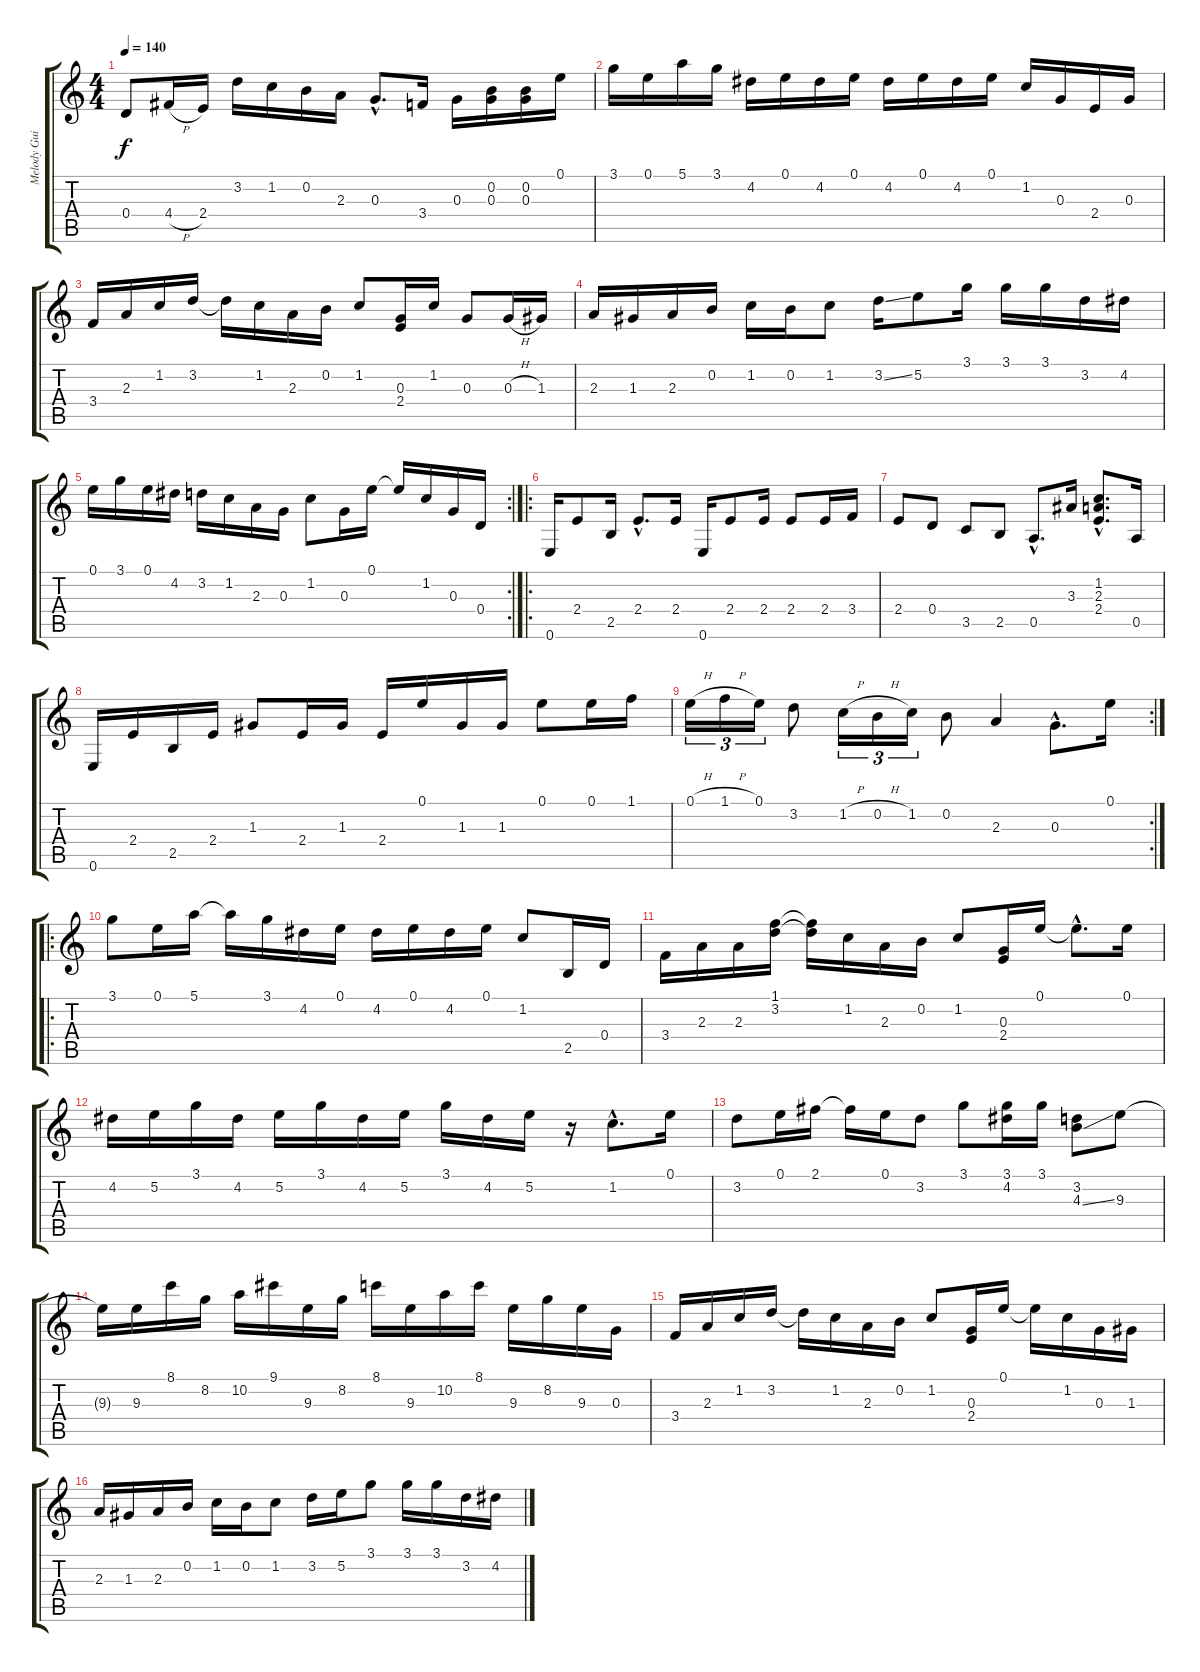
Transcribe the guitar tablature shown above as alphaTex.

\track ("Melody Guitar" "Melody Gui") {instrument acousticguitarsteel}
\staff {score tabs}
\tuning (E4 B3 G3 D3 A2 E2) {hide}
\ts (4 4)
\tempo 140
\clef g2
\ks c
0.4.8{dy f} 4.4{h}.16 2.4.16 3.2.16 1.2.16 0.2.16 2.3.16 0.3{hac}.8{d} 3.4.16 0.3.16 (0.2 0.3).16 (0.2 0.3).16 0.1.16 |
3.1.16 0.1.16 5.1.16 3.1.16 4.2.16 0.1.16 4.2.16 0.1.16 4.2.16 0.1.16 4.2.16 0.1.16 1.2.16 0.3.16 2.4.16 0.3.16 |
3.4.16 2.3.16 1.2.16 3.2.16 3.2{t}.16 1.2.16 2.3.16 0.2.16 1.2.8 (0.3 2.4).16 1.2.16 0.3.8 0.3{h}.16 1.3.16 |
2.3.16 1.3.16 2.3.16 0.2.16 1.2.16 0.2.16 1.2.8 3.2{ss}.16 5.2.8 3.1.16 3.1.16 3.1.16 3.2.16 4.2.16 |
\rc 2
0.1.16 3.1.16 0.1.16 4.2.16 3.2.16 1.2.16 2.3.16 0.3.16 1.2.8 0.3.16 0.1.16 0.1{t}.16 1.2.16 0.3.16 0.4.16 |
\ro
0.6.16 2.4.8 2.5.16 2.4{hac}.8{d} 2.4.16 0.6.16 2.4.8 2.4.16 2.4.8 2.4.16 3.4.16 |
2.4.8 0.4.8 3.5.8 2.5.8 0.5{hac}.8{d} 3.3.16 (1.2{hac} 2.3{hac} 2.4{hac}).8{d} 0.5.16 |
0.6.16 2.4.16 2.5.16 2.4.16 1.3.8 2.4.16 1.3.16 2.4.16 0.1.16 1.3.16 1.3.16 0.1.8 0.1.16 1.1.16 |
\rc 2
0.1{h}.16{tu (3 2)} 1.1{h}.16{tu (3 2)} 0.1.16{tu (3 2)} 3.2.8 1.2{h}.16{tu (3 2)} 0.2{h}.16{tu (3 2)} 1.2.16{tu (3 2)} 0.2.8 2.3.4 0.3{hac}.8{d} 0.1.16 |
\ro
3.1.8 0.1.16 5.1.16 5.1{t}.16 3.1.16 4.2.16 0.1.16 4.2.16 0.1.16 4.2.16 0.1.16 1.2.8 2.5.16 0.4.16 |
3.4.16 2.3.16 2.3.16 (1.1 3.2).16 (1.1{t} 3.2{t}).16 1.2.16 2.3.16 0.2.16 1.2.8 (0.3 2.4).16 0.1.16 0.1{hac t}.8{d} 0.1.16 |
4.2.16 5.2.16 3.1.16 4.2.16 5.2.16 3.1.16 4.2.16 5.2.16 3.1.16 4.2.16 5.2.16 r.16 1.2{hac}.8{d} 0.1.16 |
3.2.8 0.1.16 2.1.16 2.1{t}.16 0.1.16 3.2.8 3.1.8 (3.1 4.2).16 3.1.16 (3.2 4.3{ss}).8 9.3.8 |
9.3{t}.16 9.3.16 8.1.16 8.2.16 10.2.16 9.1.16 9.3.16 8.2.16 8.1.16 9.3.16 10.2.16 8.1.16 9.3.16 8.2.16 9.3.16 0.3.16 |
3.4.16 2.3.16 1.2.16 3.2.16 3.2{t}.16 1.2.16 2.3.16 0.2.16 1.2.8 (0.3 2.4).16 0.1.16 0.1{t}.16 1.2.16 0.3.16 1.3.16 |
2.3.16 1.3.16 2.3.16 0.2.16 1.2.16 0.2.16 1.2.8 3.2.16 5.2.16 3.1.8 3.1.16 3.1.16 3.2.16 4.2.16
